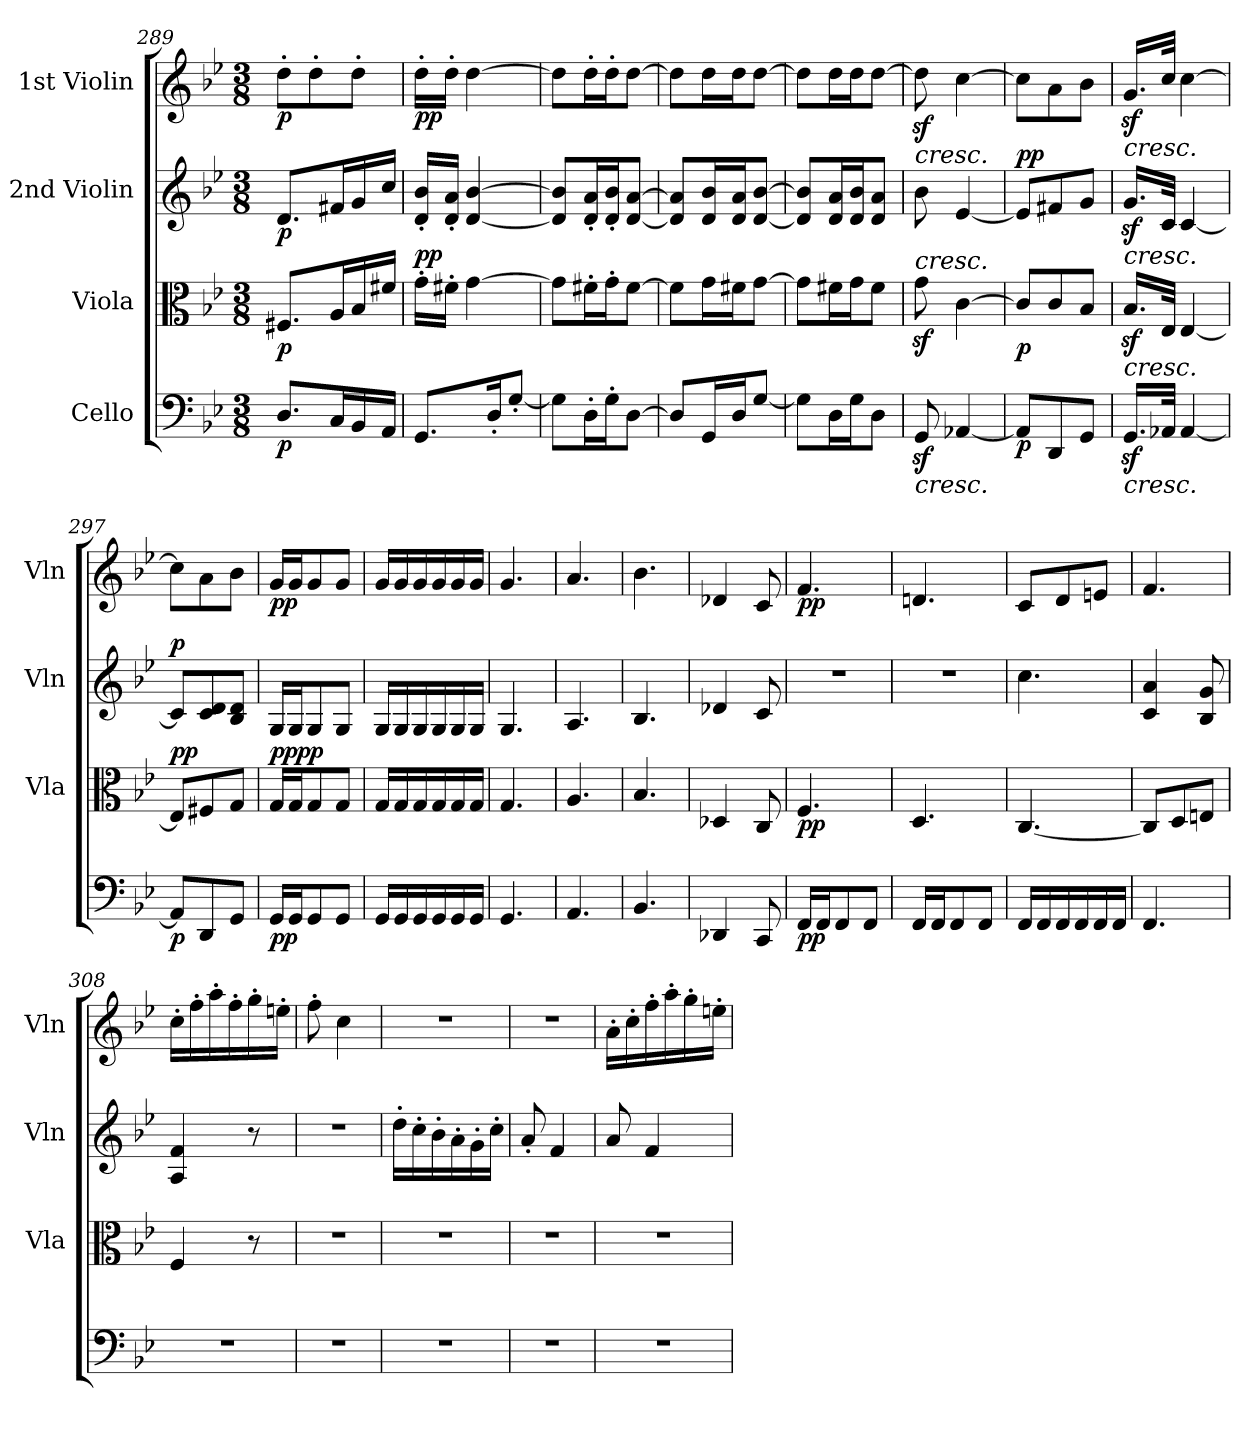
**kern	**dynam	**kern	**dynam	**kern	**dynam	**kern	**dynam
*part4	*part4	*part3	*part3	*part2	*part2	*part1	*part1
*staff4	*staff4	*staff3	*staff3	*staff2	*staff2	*staff1	*staff1
*I"Cello	*	*I"Viola	*	*I"2nd Violin	*	*I"1st Violin	*
*	*	*I'Vla	*	*I'Vln	*	*I'Vln	*
*clefF4	*	*clefC3	*	*clefG2	*	*clefG2	*
*k[b-e-]	*	*k[b-e-]	*	*k[b-e-]	*	*k[b-e-]	*
*B-:	*	*B-:	*	*B-:	*	*B-:	*
*M3/8	*	*M3/8	*	*M3/8	*	*M3/8	*
=289	=289	=289	=289	=289	=289	=289	=289
!	!LO:DY:b	!	!LO:DY:b	!	!LO:DY:b	!	!LO:DY:b
8.D/L	p	8.F#X/L	p	8.d/L	p	8dd'\L	p
.	.	.	.	.	.	8dd'\	.
16C/L	.	16A/L	.	16f#X/L	.	.	.
16BB-/	.	16B-/	.	16g/	.	8dd'\J	.
16AA/JJ	.	16f#X/JJ	.	16cc/JJ	.	.	.
=290	=290	=290	=290	=290	=290	=290	=290
!	!	!	!LO:DY:a	!	!	!	!LO:DY:b
8.GG/L	.	16g'\LL	pp	16d/' 16b-/'LL	.	16dd'\LL	pp
.	.	16f#X'\JJ	.	16d/' 16a/'JJ	.	16dd'\JJ	.
.	.	[4g\	.	[4d/ [4b-/	.	[4dd\	.
16D'/K	.	.	.	.	.	.	.
[8G'/J	.	.	.	.	.	.	.
=291	=291	=291	=291	=291	=291	=291	=291
8G\L]	.	8g\L]	.	8d/] 8b-/]L	.	8dd\L]	.
16D'\L	.	16f#X'\L	.	16d/' 16a/'L	.	16dd'\L	.
16G'\J	.	16g'\J	.	16d/' 16b-/'J	.	16dd'\J	.
[8D\J	.	[8f#\J	.	[8d/ [8a/J	.	[8dd\J	.
!!LO:PB:g=z
=292	=292	=292	=292	=292	=292	=292	=292
8D/L]	.	8f#\L]	.	8d/] 8a/]L	.	8dd\L]	.
16GG/L	.	16g\L	.	16d/ 16b-/L	.	16dd\L	.
16D/J	.	16f#X\J	.	16d/ 16a/J	.	16dd\J	.
[8G/J	.	[8g\J	.	[8d/ [8b-/J	.	[8dd\J	.
=293	=293	=293	=293	=293	=293	=293	=293
8G\L]	.	8g\L]	.	8d/] 8b-/]L	.	8dd\L]	.
16D\L	.	16f#X\L	.	16d/ 16a/L	.	16dd\L	.
16G\J	.	16g\J	.	16d/ 16b-/J	.	16dd\J	.
8D\J	.	8f#\J	.	8d/ 8a/J	.	[8dd\J	.
=294	=294	=294	=294	=294	=294	=294	=294
!	!	!	!	!LO:TX:a:i:t=cresc.	!	!	!
!	!	!LO:TX:a:i:t=cresc.	!	!	!	!	!
!LO:TX:b:i:t=cresc.	!	!	!	!	!	!	!
8GGz</	.	8gz>\	.	8b-\	.	8ddz<\]	.
[4AA-X/	.	[4c\	.	[4e-/	.	[4cc\	.
=295	=295	=295	=295	=295	=295	=295	=295
!	!LO:DY:b	!	!LO:DY:b	!	!LO:DY:b	!	!
!	!	!	!	!	!LO:DY:n=1:a	!	!
8AA-/L]	p	8c/L]	p	8e-/L]	p p	8cc\L]	.
8DD/	.	8c/	.	8f#X/	.	8a\	.
8GG/J	.	8B-/J	.	8g/J	.	8b-\J	.
=296	=296	=296	=296	=296	=296	=296	=296
!	!	!	!	!	!	!LO:TX:b:i:t=cresc.	!
!	!	!	!	!LO:TX:b:i:t=cresc.	!	!	!
!	!	!LO:TX:b:i:t=cresc.	!	!	!	!	!
!LO:TX:b:i:t=cresc.	!	!	!	!	!	!	!
16.GGz</LL	.	16.B-z</LL	.	16.gz</LL	.	16.gz</LL	.
32AA-X/JJk	.	32E-/JJk	.	32c/JJk	.	32cc/JJk	.
[4AA-/	.	[4E-/	.	[4c/	.	[4cc\	.
=297	=297	=297	=297	=297	=297	=297	=297
!	!LO:DY:b	!	!LO:DY:b	!	!	!	!
!	!	!	!LO:DY:n=1:a	!	!LO:DY:a	!	!
8AA-/L]	p	8E-/L]	p p	8c/L]	p	8cc\L]	.
8DD/	.	8F#X/	.	8c/ 8d/	.	8a\	.
8GG/J	.	8G/J	.	8B-/ 8d/J	.	8b-\J	.
=298	=298	=298	=298	=298	=298	=298	=298
!	!LO:DY:b	!	!LO:DY:b	!	!	!	!
!	!	!	!LO:DY:n=1:a	!	!	!	!LO:DY:b
16GG/LL	pp	16G/LL	pp pp	16G/LL	.	16g/LL	pp
16GG/J	.	16G/J	.	16G/J	.	16g/J	.
8GG/	.	8G/	.	8G/	.	8g/	.
8GG/J	.	8G/J	.	8G/J	.	8g/J	.
!!LO:LB:g=z
=299	=299	=299	=299	=299	=299	=299	=299
16GG/LL	.	16G/LL	.	16G/LL	.	16g/LL	.
16GG/	.	16G/	.	16G/	.	16g/	.
16GG/	.	16G/	.	16G/	.	16g/	.
16GG/	.	16G/	.	16G/	.	16g/	.
16GG/	.	16G/	.	16G/	.	16g/	.
16GG/JJ	.	16G/JJ	.	16G/JJ	.	16g/JJ	.
=300	=300	=300	=300	=300	=300	=300	=300
4.GG/	.	4.G/	.	4.G/	.	4.g/	.
=301	=301	=301	=301	=301	=301	=301	=301
4.AA/	.	4.A/	.	4.A/	.	4.a/	.
=302	=302	=302	=302	=302	=302	=302	=302
4.BB-/	.	4.B-/	.	4.B-/	.	4.b-\	.
=303	=303	=303	=303	=303	=303	=303	=303
4DD-X/	.	4D-X/	.	4d-X/	.	4d-X/	.
8CC/	.	8C/	.	8c/	.	8c/	.
=304	=304	=304	=304	=304	=304	=304	=304
!	!LO:DY:b	!	!LO:DY:b	!	!	!	!LO:DY:b
16FF/LL	pp	4.F/	pp	4.r	.	4.f/	pp
16FF/J	.	.	.	.	.	.	.
8FF/	.	.	.	.	.	.	.
8FF/J	.	.	.	.	.	.	.
!!LO:PB:g=z
=305	=305	=305	=305	=305	=305	=305	=305
16FF/LL	.	4.D/	.	4.r	.	4.dn/	.
16FF/J	.	.	.	.	.	.	.
8FF/	.	.	.	.	.	.	.
8FF/J	.	.	.	.	.	.	.
=306	=306	=306	=306	=306	=306	=306	=306
16FF/LL	.	[4.C/	.	4.cc\	.	8c/L	.
16FF/	.	.	.	.	.	.	.
16FF/	.	.	.	.	.	8d/	.
16FF/	.	.	.	.	.	.	.
16FF/	.	.	.	.	.	8en/J	.
16FF/JJ	.	.	.	.	.	.	.
=307	=307	=307	=307	=307	=307	=307	=307
4.FF/	.	8C/L]	.	4c/ 4a/	.	4.f/	.
.	.	8D/	.	.	.	.	.
.	.	8En/J	.	8B-/ 8g/	.	.	.
=308	=308	=308	=308	=308	=308	=308	=308
4.r	.	4F/	.	4A/ 4f/	.	16cc'\LL	.
.	.	.	.	.	.	16ff'\	.
.	.	.	.	.	.	16aa'\	.
.	.	.	.	.	.	16ff'\	.
.	.	8r	.	8r	.	16gg'\	.
.	.	.	.	.	.	16een'\JJ	.
=309	=309	=309	=309	=309	=309	=309	=309
4.r	.	4.r	.	4.r	.	8ff'\	.
.	.	.	.	.	.	4cc\	.
=310	=310	=310	=310	=310	=310	=310	=310
4.r	.	4.r	.	16dd'\LL	.	4.r	.
.	.	.	.	16cc'\	.	.	.
.	.	.	.	16b-'\	.	.	.
.	.	.	.	16a'\	.	.	.
.	.	.	.	16g'\	.	.	.
.	.	.	.	16cc'\JJ	.	.	.
=311	=311	=311	=311	=311	=311	=311	=311
4.r	.	4.r	.	8a'/	.	4.r	.
.	.	.	.	4f/	.	.	.
!!LO:LB:g=z
=312	=312	=312	=312	=312	=312	=312	=312
4.r	.	4.r	.	8a/	.	16a'\LL	.
.	.	.	.	.	.	16cc'\	.
.	.	.	.	4f/	.	16ff'\	.
.	.	.	.	.	.	16aa'\	.
.	.	.	.	.	.	16gg'\	.
.	.	.	.	.	.	16een'\JJ	.
=	=	=	=	=	=	=	=
*-	*-	*-	*-	*-	*-	*-	*-
